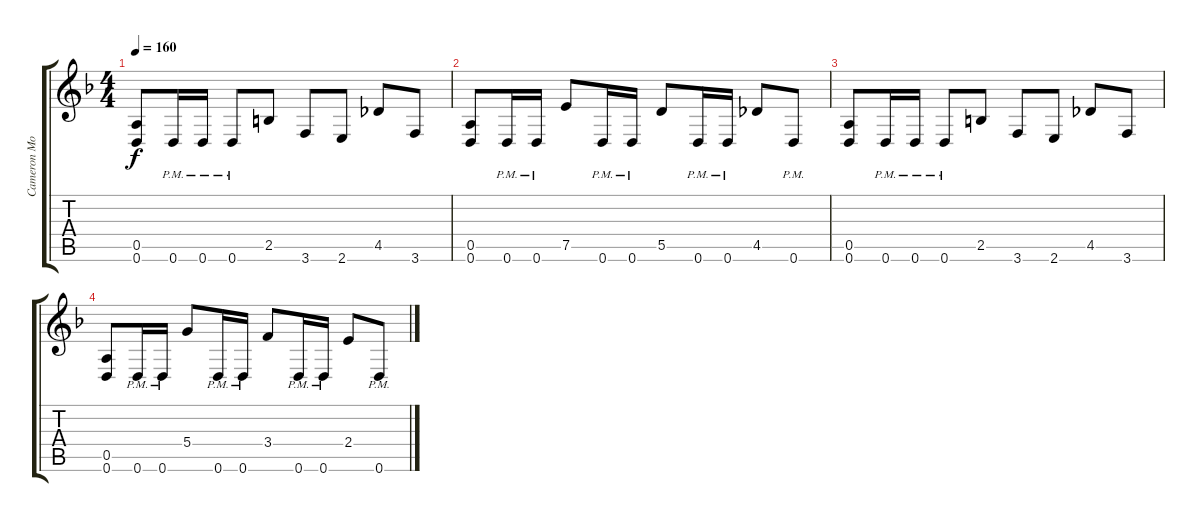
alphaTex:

\track ("Cameron Morrison" "Cameron Mo") {instrument distortionguitar}
\staff {score tabs}
\tuning (E4 B3 G3 D3 A2 D2) {hide}
\ts (4 4)
\tempo 160
\clef g2
\ks dminor
(0.5 0.6).8{dy f volume 0} 0.6{pm}.16 0.6{pm}.16 0.6{pm}.8 2.5.8 3.6.8 2.6.8 4.5.8 3.6.8 |
(0.5 0.6).8 0.6{pm}.16 0.6{pm}.16 7.5.8 0.6{pm}.16 0.6{pm}.16 5.5.8 0.6{pm}.16 0.6{pm}.16 4.5.8 0.6{pm}.8 |
(0.5 0.6).8 0.6{pm}.16 0.6{pm}.16 0.6{pm}.8 2.5.8 3.6.8 2.6.8 4.5.8 3.6.8 |
(0.5 0.6).8 0.6{pm}.16 0.6{pm}.16 5.4.8 0.6{pm}.16 0.6{pm}.16 3.4.8 0.6{pm}.16 0.6{pm}.16 2.4.8 0.6{pm}.8
